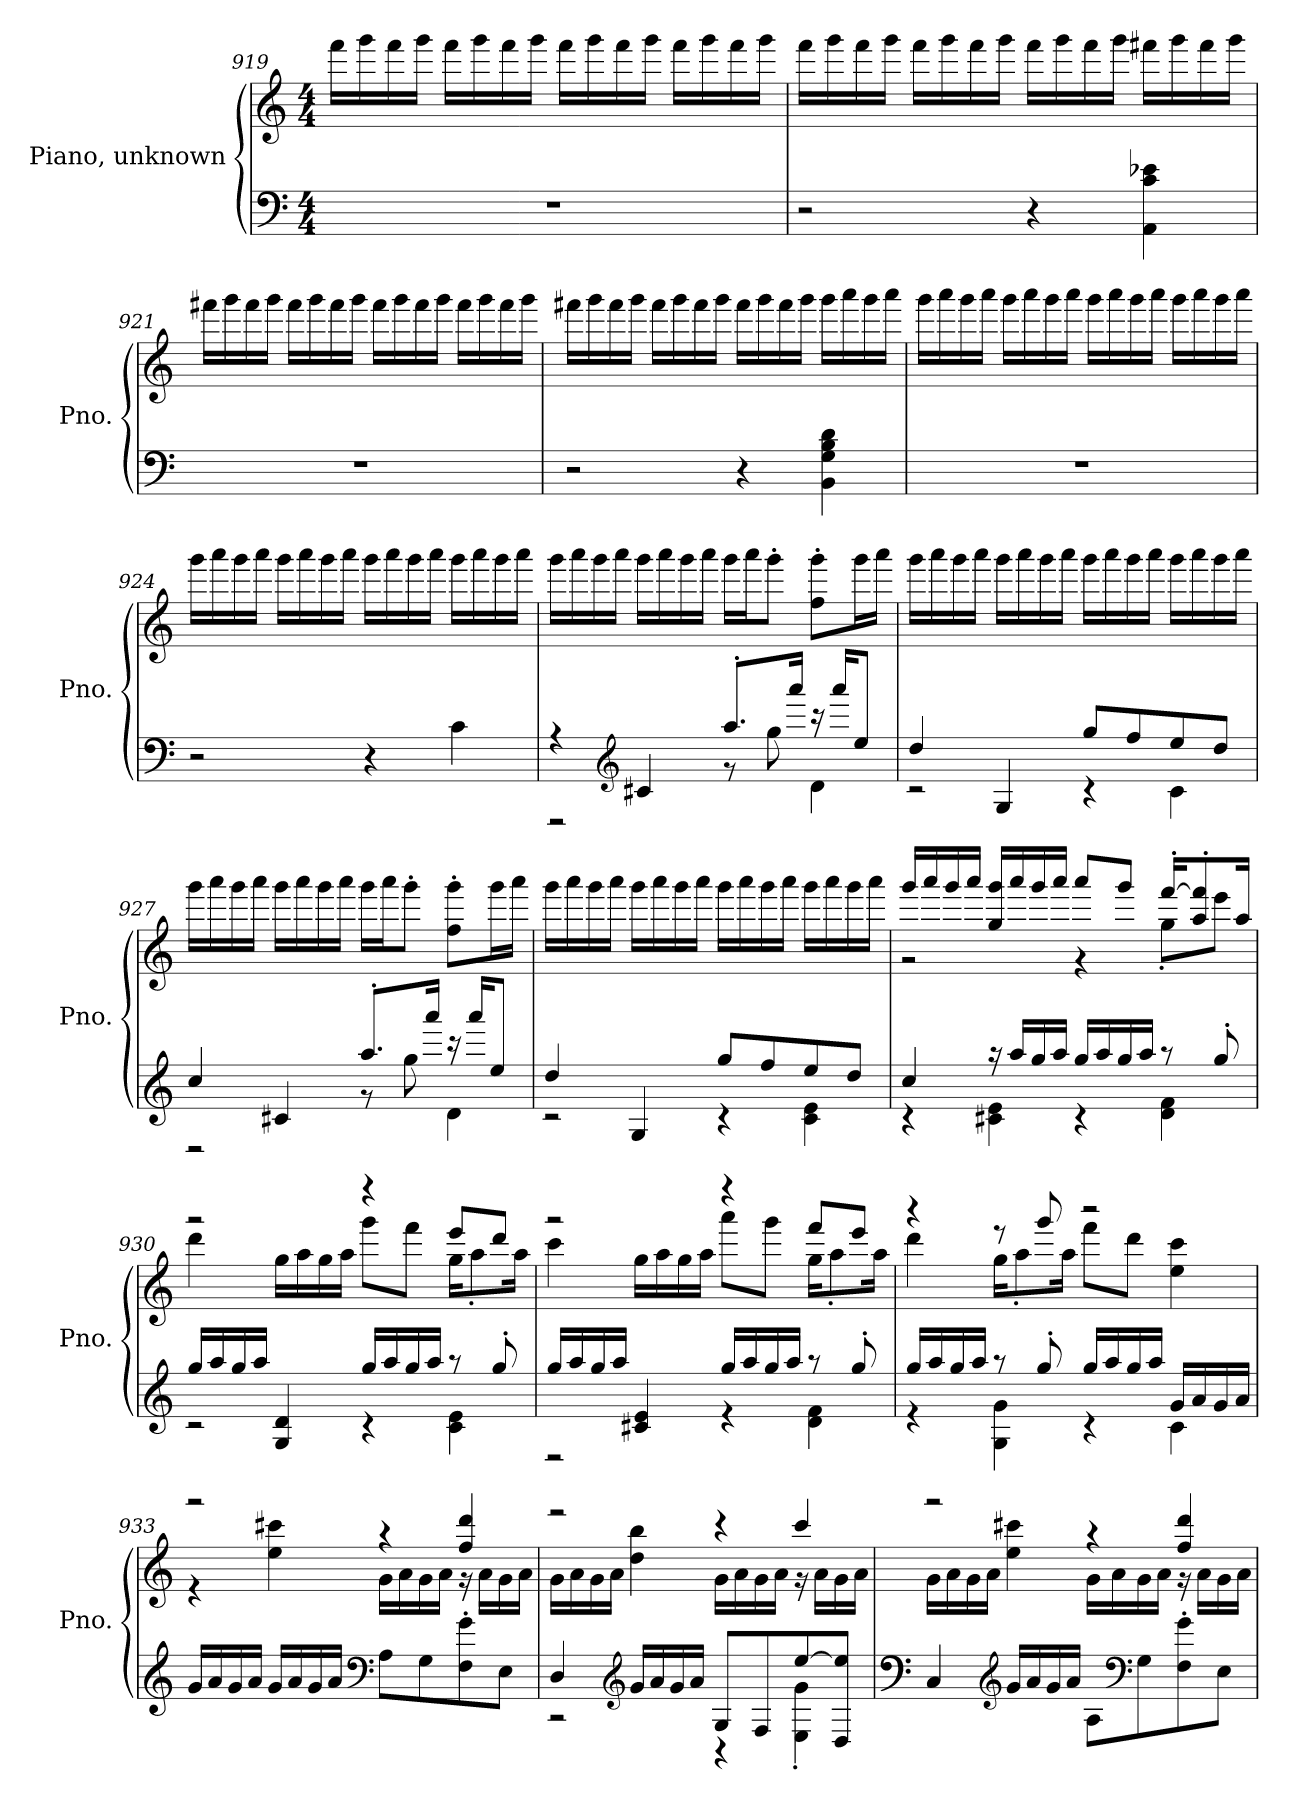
**kern	**kern
*part1	*part1
*staff2	*staff1
*I"Piano, unknown	*
*I'Pno.	*
!!LO:LB:g=z
*clefF4	*clefG2
*k[]	*k[]
*M4/4	*M4/4
=919	=919
1r	16fff\LL
.	16ggg\
.	16fff\
.	16ggg\JJ
.	16fff\LL
.	16ggg\
.	16fff\
.	16ggg\JJ
.	16fff\LL
.	16ggg\
.	16fff\
.	16ggg\JJ
.	16fff\LL
.	16ggg\
.	16fff\
.	16ggg\JJ
=920	=920
2r	16fff\LL
.	16ggg\
.	16fff\
.	16ggg\JJ
.	16fff\LL
.	16ggg\
.	16fff\
.	16ggg\JJ
4r	16fff\LL
.	16ggg\
.	16fff\
.	16ggg\JJ
4AA\ 4c\ 4e-X\	16fff#X\LL
.	16ggg\
.	16fff#\
.	16ggg\JJ
!!LO:PB:g=z
=921	=921
1r	16fff#X\LL
.	16ggg\
.	16fff#\
.	16ggg\JJ
.	16fff#\LL
.	16ggg\
.	16fff#\
.	16ggg\JJ
.	16fff#\LL
.	16ggg\
.	16fff#\
.	16ggg\JJ
.	16fff#\LL
.	16ggg\
.	16fff#\
.	16ggg\JJ
=922	=922
2r	16fff#X\LL
.	16ggg\
.	16fff#\
.	16ggg\JJ
.	16fff#\LL
.	16ggg\
.	16fff#\
.	16ggg\JJ
4r	16fff#\LL
.	16ggg\
.	16fff#\
.	16ggg\JJ
4BB\ 4G\ 4B\ 4d\	16ggg\LL
.	16aaa\
.	16ggg\
.	16aaa\JJ
!!LO:LB:g=z
=923	=923
1r	16ggg\LL
.	16aaa\
.	16ggg\
.	16aaa\JJ
.	16ggg\LL
.	16aaa\
.	16ggg\
.	16aaa\JJ
.	16ggg\LL
.	16aaa\
.	16ggg\
.	16aaa\JJ
.	16ggg\LL
.	16aaa\
.	16ggg\
.	16aaa\JJ
=924	=924
2r	16ggg\LL
.	16aaa\
.	16ggg\
.	16aaa\JJ
.	16ggg\LL
.	16aaa\
.	16ggg\
.	16aaa\JJ
4r	16ggg\LL
.	16aaa\
.	16ggg\
.	16aaa\JJ
4c\	16ggg\LL
.	16aaa\
.	16ggg\
.	16aaa\JJ
!!LO:LB:g=z
=925	=925
*^	*
4r	2r	16ggg\LL
.	.	16aaa\
.	.	16ggg\
.	.	16aaa\JJ
*clefG2	*	*
4c#X/	.	16ggg\LL
.	.	16aaa\
.	.	16ggg\
.	.	16aaa\JJ
8.aa'/L	8r	16ggg\LL
.	.	16aaa\J
.	8gg\	8ggg'\J
16aaa/Jk	.	.
16r	4d\	8ff\' 8ggg\'L
16aaa/KL	.	.
8ee/J	.	16ggg\L
.	.	16aaa\JJ
=926	=926	=926
4dd/	2r	16ggg\LL
.	.	16aaa\
.	.	16ggg\
.	.	16aaa\JJ
4G/	.	16ggg\LL
.	.	16aaa\
.	.	16ggg\
.	.	16aaa\JJ
8gg/L	4r	16ggg\LL
.	.	16aaa\
8ff/	.	16ggg\
.	.	16aaa\JJ
8ee/	4c\	16ggg\LL
.	.	16aaa\
8dd/J	.	16ggg\
.	.	16aaa\JJ
!!LO:LB:g=z
=927	=927	=927
4cc/	2r	16ggg\LL
.	.	16aaa\
.	.	16ggg\
.	.	16aaa\JJ
4c#X/	.	16ggg\LL
.	.	16aaa\
.	.	16ggg\
.	.	16aaa\JJ
8.aa'/L	8r	16ggg\LL
.	.	16aaa\J
.	8gg\	8ggg'\J
16aaa/Jk	.	.
16r	4d\	8ff\' 8ggg\'L
16aaa/KL	.	.
8ee/J	.	16ggg\L
.	.	16aaa\JJ
=928	=928	=928
4dd/	2r	16ggg\LL
.	.	16aaa\
.	.	16ggg\
.	.	16aaa\JJ
4G/	.	16ggg\LL
.	.	16aaa\
.	.	16ggg\
.	.	16aaa\JJ
8gg/L	4r	16ggg\LL
.	.	16aaa\
8ff/	.	16ggg\
.	.	16aaa\JJ
8ee/	4c\ 4e\	16ggg\LL
.	.	16aaa\
8dd/J	.	16ggg\
.	.	16aaa\JJ
!!LO:LB:g=z
=929	=929	=929
*	*	*^
4cc/	4r	16ggg/LL	2r
.	.	16aaa/	.
.	.	16ggg/	.
.	.	16aaa/JJ	.
16r	4c#X\ 4e\	16gg/ 16ggg/LL	.
16aa/LL	.	16aaa/	.
16gg/	.	16ggg/	.
16aa/JJ	.	16aaa/JJ	.
16gg/LL	4r	8aaa/L	4r
16aa/	.	.	.
16gg/	.	8ggg/J	.
16aa/JJ	.	.	.
8r	4d\ 4f\	[16fff'/KL	8gg'\L
.	.	8aa/' 8fff/]'	.
8gg'/	.	.	8eee\J
.	.	16aa/Jk	.
=930	=930	=930	=930
16gg/LL	2r	2r	4ddd\
16aa/	.	.	.
16gg/	.	.	.
16aa/JJ	.	.	.
4G/ 4d/	.	.	16gg\LL
.	.	.	16aa\
.	.	.	16gg\
.	.	.	16aa\JJ
16gg/LL	4r	4r	8ggg\L
16aa/	.	.	.
16gg/	.	.	8fff\J
16aa/JJ	.	.	.
8r	4c\ 4e\	8eee/L	16gg\KL
.	.	.	8aa'\
8gg'/	.	8ddd/J	.
.	.	.	16aa\Jk
!!LO:LB:g=z	!!
=931	=931	=931	=931
16gg/LL	2r	2r	4ccc\
16aa/	.	.	.
16gg/	.	.	.
16aa/JJ	.	.	.
4c#X/ 4e/	.	.	16gg\LL
.	.	.	16aa\
.	.	.	16gg\
.	.	.	16aa\JJ
16gg/LL	4r	4r	8aaa\L
16aa/	.	.	.
16gg/	.	.	8ggg\J
16aa/JJ	.	.	.
8r	4d\ 4f\	8fff/L	16gg\KL
.	.	.	8aa'\
8gg'/	.	8eee/J	.
.	.	.	16aa\Jk
=932	=932	=932	=932
16gg/LL	4r	4r	4ddd\
16aa/	.	.	.
16gg/	.	.	.
16aa/JJ	.	.	.
8r	4G\ 4g\	8r	16gg\KL
.	.	.	8aa'\
8gg'/	.	8ggg/	.
.	.	.	16aa\Jk
16gg/LL	4r	2r	8fff\L
16aa/	.	.	.
16gg/	.	.	8ddd\J
16aa/JJ	.	.	.
16g/LL	4c\	.	4ee\ 4ccc\
16a/	.	.	.
16g/	.	.	.
16a/JJ	.	.	.
*v	*v	*	*
!!LO:PB:g=z	!!
=933	=933	=933
16g/LL	2r	4r
16a/	.	.
16g/	.	.
16a/JJ	.	.
16g/LL	.	4ee\ 4ccc#X\
16a/	.	.
16g/	.	.
16a/JJ	.	.
*clefF4	*	*
8A\L	4r	16g\LL
.	.	16a\
8G\	.	16g\
.	.	16a\JJ
8F\' 8g\'	4ff/ 4ddd/	16r
.	.	16a\LL
8E\J	.	16g\
.	.	16a\JJ
=934	=934	=934
*^	*	*
4D/	2r	2r	16g\LL
.	.	.	16a\
.	.	.	16g\
.	.	.	16a\JJ
*clefG2	*	*	*
16g/LL	.	.	4dd\ 4bb\
16a/	.	.	.
16g/	.	.	.
16a/JJ	.	.	.
8G/L	4r	4r	16g\LL
.	.	.	16a\
8F/	.	.	16g\
.	.	.	16a\JJ
[8ee/	4E\' 4g\'	4ccc/	16r
.	.	.	16a\LL
8D/ 8ee/]J	.	.	16g\
.	.	.	16a\JJ
*v	*v	*	*
!!LO:LB:g=z	!!
=935	=935	=935
*clefF4	*	*
4C/	2r	16g\LL
.	.	16a\
.	.	16g\
.	.	16a\JJ
*clefG2	*	*
16g/LL	.	4ee\ 4ccc#X\
16a/	.	.
16g/	.	.
16a/JJ	.	.
8A\L	4r	16g\LL
.	.	16a\
*clefF4	*	*
8G\	.	16g\
.	.	16a\JJ
8F\' 8g\'	4ff/ 4ddd/	16r
.	.	16a\LL
8E\J	.	16g\
.	.	16a\JJ
*	*v	*v
=	=
*-	*-
